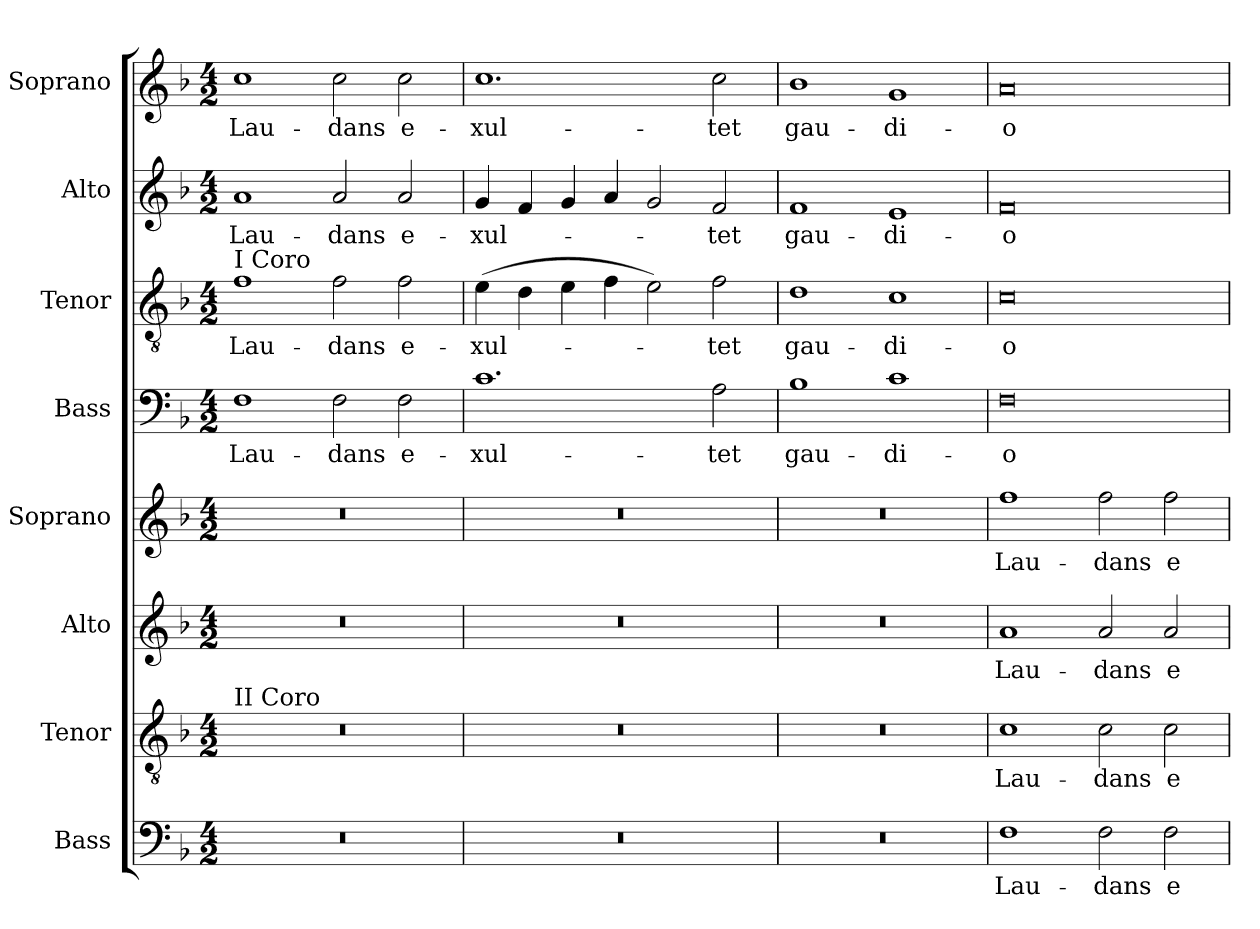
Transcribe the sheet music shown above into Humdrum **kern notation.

**kern	**text	**kern	**text	**kern	**text	**kern	**text	**kern	**text	**kern	**text	**kern	**text	**kern	**text
*part8	*part8	*part7	*part7	*part6	*part6	*part5	*part5	*part4	*part4	*part3	*part3	*part2	*part2	*part1	*part1
*staff8	*staff8	*staff7	*staff7	*staff6	*staff6	*staff5	*staff5	*staff4	*staff4	*staff3	*staff3	*staff2	*staff2	*staff1	*staff1
*I"Bass	*	*I"Tenor	*	*I"Alto	*	*I"Soprano	*	*I"Bass	*	*I"Tenor	*	*I"Alto	*	*I"Soprano	*
*clefF4	*	*clefGv2	*	*clefG2	*	*clefG2	*	*clefF4	*	*clefGv2	*	*clefG2	*	*clefG2	*
*k[b-]	*	*k[b-]	*	*k[b-]	*	*k[b-]	*	*k[b-]	*	*k[b-]	*	*k[b-]	*	*k[b-]	*
*F:	*	*F:	*	*F:	*	*F:	*	*F:	*	*F:	*	*F:	*	*F:	*
*M4/2	*	*M4/2	*	*M4/2	*	*M4/2	*	*M4/2	*	*M4/2	*	*M4/2	*	*M4/2	*
=1	=1	=1	=1	=1	=1	=1	=1	=1	=1	=1	=1	=1	=1	=1	=1
!	!	!	!	!	!	!	!	!	!	!LO:TX:a:t=I Coro	!	!	!	!	!
!	!	!LO:TX:a:t=II Coro	!	!	!	!	!	!	!	!	!	!	!	!	!
0r	.	0r	.	0r	.	0r	.	1F	Lau-	1f	Lau-	1a	Lau-	1cc	Lau-
.	.	.	.	.	.	.	.	2F\	-dans	2f\	-dans	2a/	-dans	2cc\	-dans
.	.	.	.	.	.	.	.	2F\	e-	2f\	e-	2a/	e-	2cc\	e-
=2	=2	=2	=2	=2	=2	=2	=2	=2	=2	=2	=2	=2	=2	=2	=2
0r	.	0r	.	0r	.	0r	.	1.c	-xul-	(4e\	-xul-	4g/	-xul-	1.cc	-xul-
.	.	.	.	.	.	.	.	.	.	4d\	.	4f/	.	.	.
.	.	.	.	.	.	.	.	.	.	4e\	.	4g/	.	.	.
.	.	.	.	.	.	.	.	.	.	4f\	.	4a/	.	.	.
.	.	.	.	.	.	.	.	.	.	2e\)	.	2g/	.	.	.
.	.	.	.	.	.	.	.	2A\	-tet	2f\	-tet	2f/	-tet	2cc\	-tet
=3	=3	=3	=3	=3	=3	=3	=3	=3	=3	=3	=3	=3	=3	=3	=3
0r	.	0r	.	0r	.	0r	.	1B-	gau-	1d	gau-	1f	gau-	1b-	gau-
.	.	.	.	.	.	.	.	1c	-di-	1c	-di-	1e	-di-	1g	-di-
=4	=4	=4	=4	=4	=4	=4	=4	=4	=4	=4	=4	=4	=4	=4	=4
1F	Lau-	1c	Lau-	1a	Lau-	1ff	Lau-	0F	-o	0c	-o	0f	-o	0a	-o
2F\	-dans	2c\	-dans	2a/	-dans	2ff\	-dans	.	.	.	.	.	.	.	.
2F\	e-	2c\	e-	2a/	e-	2ff\	e-	.	.	.	.	.	.	.	.
=	=	=	=	=	=	=	=	=	=	=	=	=	=	=	=
*-	*-	*-	*-	*-	*-	*-	*-	*-	*-	*-	*-	*-	*-	*-	*-
